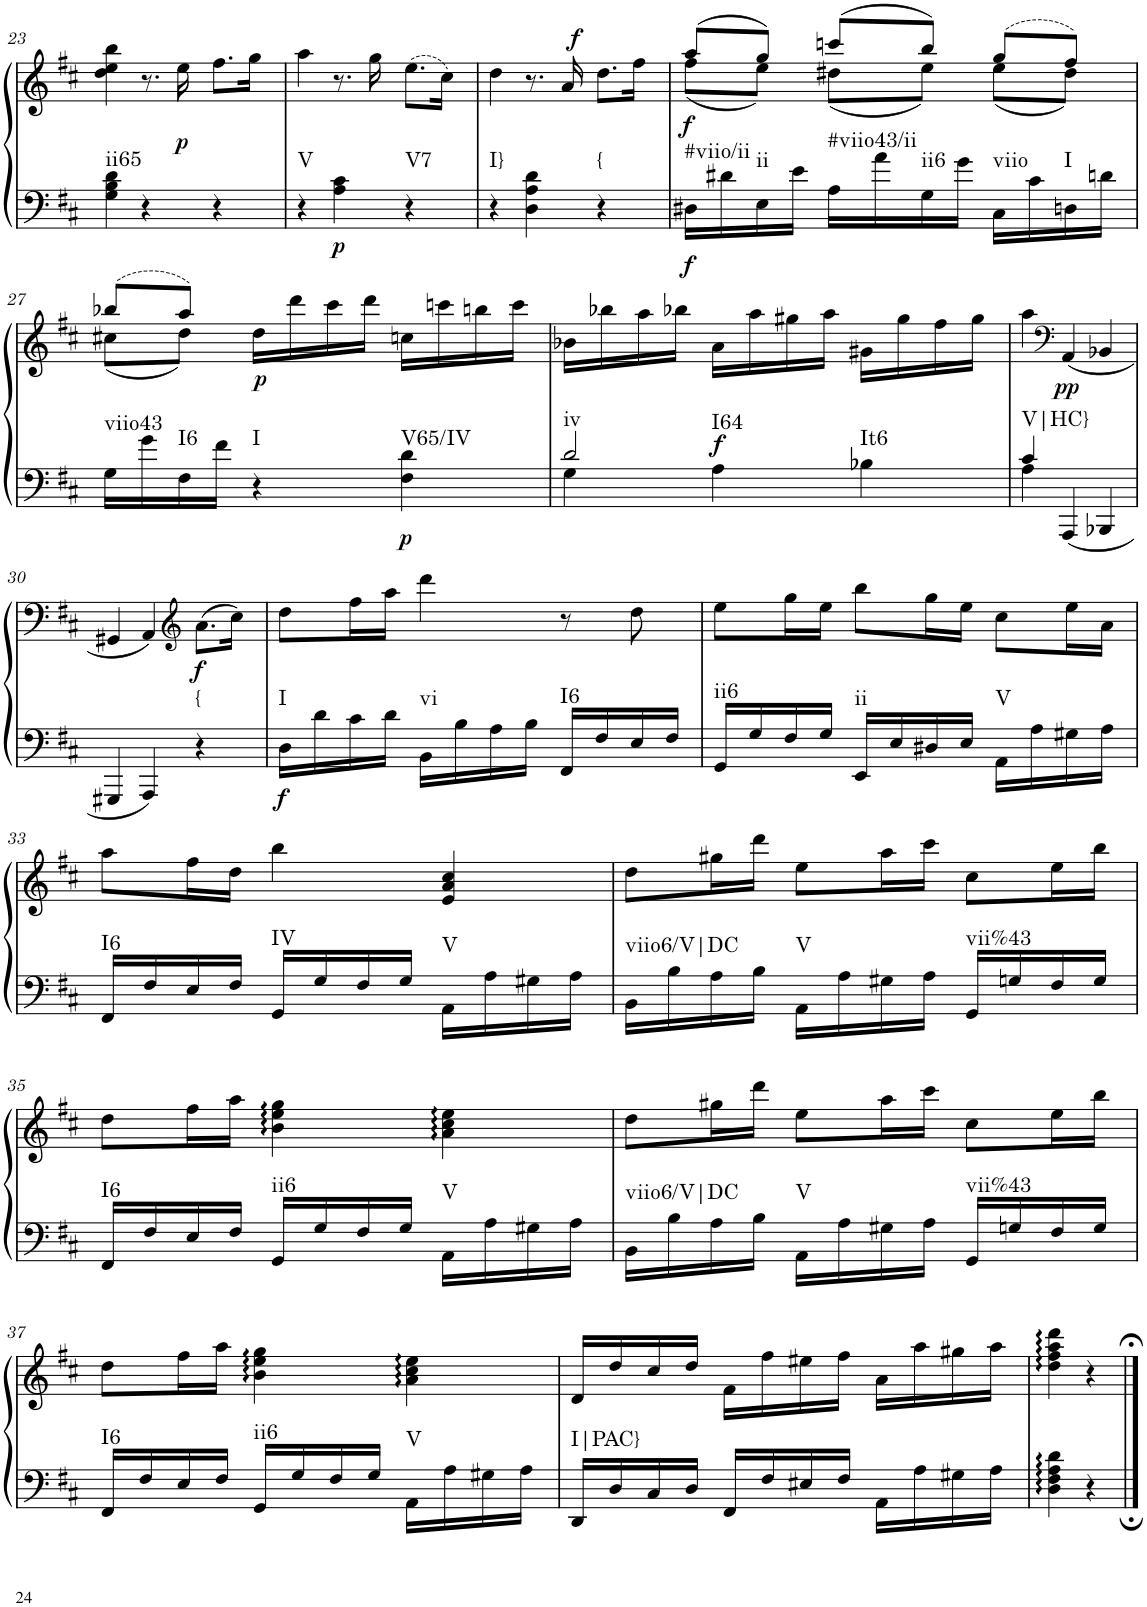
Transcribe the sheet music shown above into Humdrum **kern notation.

**kern	**kern	**dynam	**harte
*part1	*part1	*part1	*part1
*staff2	*staff1	*staff1/2	*
*I"unbenannt2	*	*	*
!!LO:PB:g=z
*clefF4	*clefG2	*	*
*k[f#c#]	*k[f#c#]	*	*
*M3/4	*M3/4	*	*
=23	=23	=23	=23
!	!	!	!LO:H:kt=ii65
4G\ 4B\ 4d\	4dd\ 4ee\ 4bb\	.	N
4r	8.r	.	.
!	!	!LO:DY:b	!
.	16ee\	p	.
4r	8.ff#\L	.	.
.	16gg\Jk	.	.
=24	=24	=24	=24
!	!	!	!LO:H:kt=V
4r	4aa\	.	N
!	!	!LO:DY:b=2	!
4A\ 4c#\	8.r	p	.
.	16gg\	.	.
!	!	!	!LO:H:kt=V7
4r	(8.ee\L	.	N
.	16cc#\Jk)	.	.
=25	=25	=25	=25
!	!	!	!LO:H:kt=I}
4r	4dd\	.	N
4D\ 4A\ 4d\	8.r	.	.
!	!	!LO:DY:a	!
.	16a/	f	.
!	!	!	!LO:H:kt={
4r	8.dd\L	.	N
.	16ff#\Jk	.	.
=26	=26	=26	=26
*	*^	*	*
!	!	!	!LO:DY:b=2	!
!	!	!	!LO:DY:n=1:b	!LO:H:kt=#viio/ii
16D#X\LL	(8aa/L	(8ff#\L	f f	N
16d#X\	.	.	.	.
!	!	!	!	!LO:H:kt=ii
16E\	8gg/J)	8ee\J)	.	N
16e\JJ	.	.	.	.
!	!	!	!	!LO:H:kt=#viio43/ii
16A\LL	(8cccn/L	(8dd#X\L	.	N
16a\	.	.	.	.
!	!	!	!	!LO:H:kt=ii6
16G\	8bb/J)	8ee\J)	.	N
16g\JJ	.	.	.	.
!	!	!	!	!LO:H:kt=viio
16C#\LL	(8gg/L	(8ee\L	.	N
16c#\	.	.	.	.
!	!	!	!	!LO:H:kt=I
16Dn\	8ff#/J)	8dd#\J)	.	N
16dn\JJ	.	.	.	.
!!LO:LB:g=z	!!
=27	=27	=27	=27	=27
!	!	!	!	!LO:H:kt=viio43
16G\LL	(8bb-X/L	(8cc#X\L	.	N
16g\	.	.	.	.
!	!	!	!	!LO:H:kt=I6
16F#\	8aa/J)	8dd\J)	.	N
16f#\JJ	.	.	.	.
!	!	!	!LO:DY:b	!LO:H:kt=I
4r	16dd\LL	2ryy	p	N
.	16ddd\	.	.	.
.	16ccc#\	.	.	.
.	16ddd\JJ	.	.	.
!	!	!	!LO:DY:b=2	!LO:H:kt=V65/IV
4F#\ 4d\	16ccn\LL	.	p	N
.	16cccn\	.	.	.
.	16bbn\	.	.	.
.	16ccc\JJ	.	.	.
*	*v	*v	*	*
=28	=28	=28	=28
*^	*	*	*
!	!	!	!	!LO:H:n=1:kt=iv
!	!	!	!	!LO:H:n=2:kt=I64
2d/	4G\	16b-X\LL	.	N N
.	.	16bb-X\	.	.
.	.	16aa\	.	.
.	.	16bb-X\JJ	.	.
!	!	!	!LO:DY:a=2	!
.	4A\	16a\LL	f	.
.	.	16aa\	.	.
.	.	16gg#X\	.	.
.	.	16aa\JJ	.	.
!	!	!	!	!LO:H:kt=It6
4B-X\	4ryy	16g#X\LL	.	N
.	.	16gg#\	.	.
.	.	16ff#\	.	.
.	.	16gg#\JJ	.	.
=29	=29	=29	=29	=29
!	!	!	!	!LO:H:kt=V|HC}
4c#/	4A\	4aa\	.	N
*	*	*clefF4	*	*
!	!	!	!LO:DY:b	!
4ryy	4AAA/	(4AA/	pp	.
4ryy	4BBB-X/	4BB-X/	.	.
*v	*v	*	*	*
!!LO:LB:g=z
=30	=30	=30	=30
4GGG#X/	4GG#X/	.	.
4AAA/	4AA/)	.	.
*	*clefG2	*	*
!	!	!LO:DY:b	!LO:H:kt={
4r	(8.a\L	f	N
.	16cc#\Jk)	.	.
=31	=31	=31	=31
!	!	!LO:DY:b=2	!LO:H:kt=I
16D\LL	8dd\L	f	N
16d\	.	.	.
16c#\	16ff#\L	.	.
16d\JJ	16aa\JJ	.	.
!	!	!	!LO:H:kt=vi
16BB\LL	4ddd\	.	N
16B\	.	.	.
16A\	.	.	.
16B\JJ	.	.	.
!	!	!	!LO:H:kt=I6
16FF#/LL	8r	.	N
16F#/	.	.	.
16E/	8dd\	.	.
16F#/JJ	.	.	.
=32	=32	=32	=32
!	!	!	!LO:H:kt=ii6
16GG/LL	8ee\L	.	N
16G/	.	.	.
16F#/	16gg\L	.	.
16G/JJ	16ee\JJ	.	.
!	!	!	!LO:H:kt=ii
16EE/LL	8bb\L	.	N
16E/	.	.	.
16D#X/	16gg\L	.	.
16E/JJ	16ee\JJ	.	.
!	!	!	!LO:H:kt=V
16AA\LL	8cc#\L	.	N
16A\	.	.	.
16G#X\	16ee\L	.	.
16A\JJ	16a\JJ	.	.
!!LO:LB:g=z
=33	=33	=33	=33
!	!	!	!LO:H:kt=I6
16FF#/LL	8aa\L	.	N
16F#/	.	.	.
16E/	16ff#\L	.	.
16F#/JJ	16dd\JJ	.	.
!	!	!	!LO:H:kt=IV
16GG/LL	4bb\	.	N
16G/	.	.	.
16F#/	.	.	.
16G/JJ	.	.	.
!	!	!	!LO:H:kt=V
16AA\LL	4e/ 4a/ 4cc#/	.	N
16A\	.	.	.
16G#X\	.	.	.
16A\JJ	.	.	.
=34	=34	=34	=34
!	!	!	!LO:H:kt=viio6/V|DC
16BB\LL	8dd\L	.	N
16B\	.	.	.
16A\	16gg#X\L	.	.
16B\JJ	16ddd\JJ	.	.
!	!	!	!LO:H:kt=V
16AA\LL	8ee\L	.	N
16A\	.	.	.
16G#X\	16aa\L	.	.
16A\JJ	16ccc#\JJ	.	.
!	!	!	!LO:H:kt=vii%43
16GG/LL	8cc#\L	.	N
16Gn/	.	.	.
16F#/	16ee\L	.	.
16G/JJ	16bb\JJ	.	.
!!LO:LB:g=z
=35	=35	=35	=35
!	!	!	!LO:H:kt=I6
16FF#/LL	8dd\L	.	N
16F#/	.	.	.
16E/	16ff#\L	.	.
16F#/JJ	16aa\JJ	.	.
!	!	!	!LO:H:kt=ii6
16GG/LL	4b\ 4ee\ 4gg\	.	N
16G/	.	.	.
16F#/	.	.	.
16G/JJ	.	.	.
!	!	!	!LO:H:kt=V
16AA\LL	4a\ 4cc#\ 4ee\	.	N
16A\	.	.	.
16G#X\	.	.	.
16A\JJ	.	.	.
=36	=36	=36	=36
!	!	!	!LO:H:kt=viio6/V|DC
16BB\LL	8dd\L	.	N
16B\	.	.	.
16A\	16gg#X\L	.	.
16B\JJ	16ddd\JJ	.	.
!	!	!	!LO:H:kt=V
16AA\LL	8ee\L	.	N
16A\	.	.	.
16G#X\	16aa\L	.	.
16A\JJ	16ccc#\JJ	.	.
!	!	!	!LO:H:kt=vii%43
16GG/LL	8cc#\L	.	N
16Gn/	.	.	.
16F#/	16ee\L	.	.
16G/JJ	16bb\JJ	.	.
!!LO:LB:g=z
=37	=37	=37	=37
!	!	!	!LO:H:kt=I6
16FF#/LL	8dd\L	.	N
16F#/	.	.	.
16E/	16ff#\L	.	.
16F#/JJ	16aa\JJ	.	.
!	!	!	!LO:H:kt=ii6
16GG/LL	4b\ 4ee\ 4gg\	.	N
16G/	.	.	.
16F#/	.	.	.
16G/JJ	.	.	.
!	!	!	!LO:H:kt=V
16AA\LL	4a\ 4cc#\ 4ee\	.	N
16A\	.	.	.
16G#X\	.	.	.
16A\JJ	.	.	.
=38	=38	=38	=38
!	!	!	!LO:H:kt=I|PAC}
16DD/LL	16d/LL	.	N
16D/	16dd/	.	.
16C#/	16cc#/	.	.
16D/JJ	16dd/JJ	.	.
16FF#/LL	16f#\LL	.	.
16F#/	16ff#\	.	.
16E#X/	16ee#X\	.	.
16F#/JJ	16ff#\JJ	.	.
16AA\LL	16a\LL	.	.
16A\	16aa\	.	.
16G#X\	16gg#X\	.	.
16A\JJ	16aa\JJ	.	.
=39	=39	=39	=39
4D\: 4F#\: 4A\: 4d\:	4dd\ 4ff#\ 4aa\ 4ddd\	.	.
4r	4r	.	.
==	==	==	==
*-	*-	*-	*-
